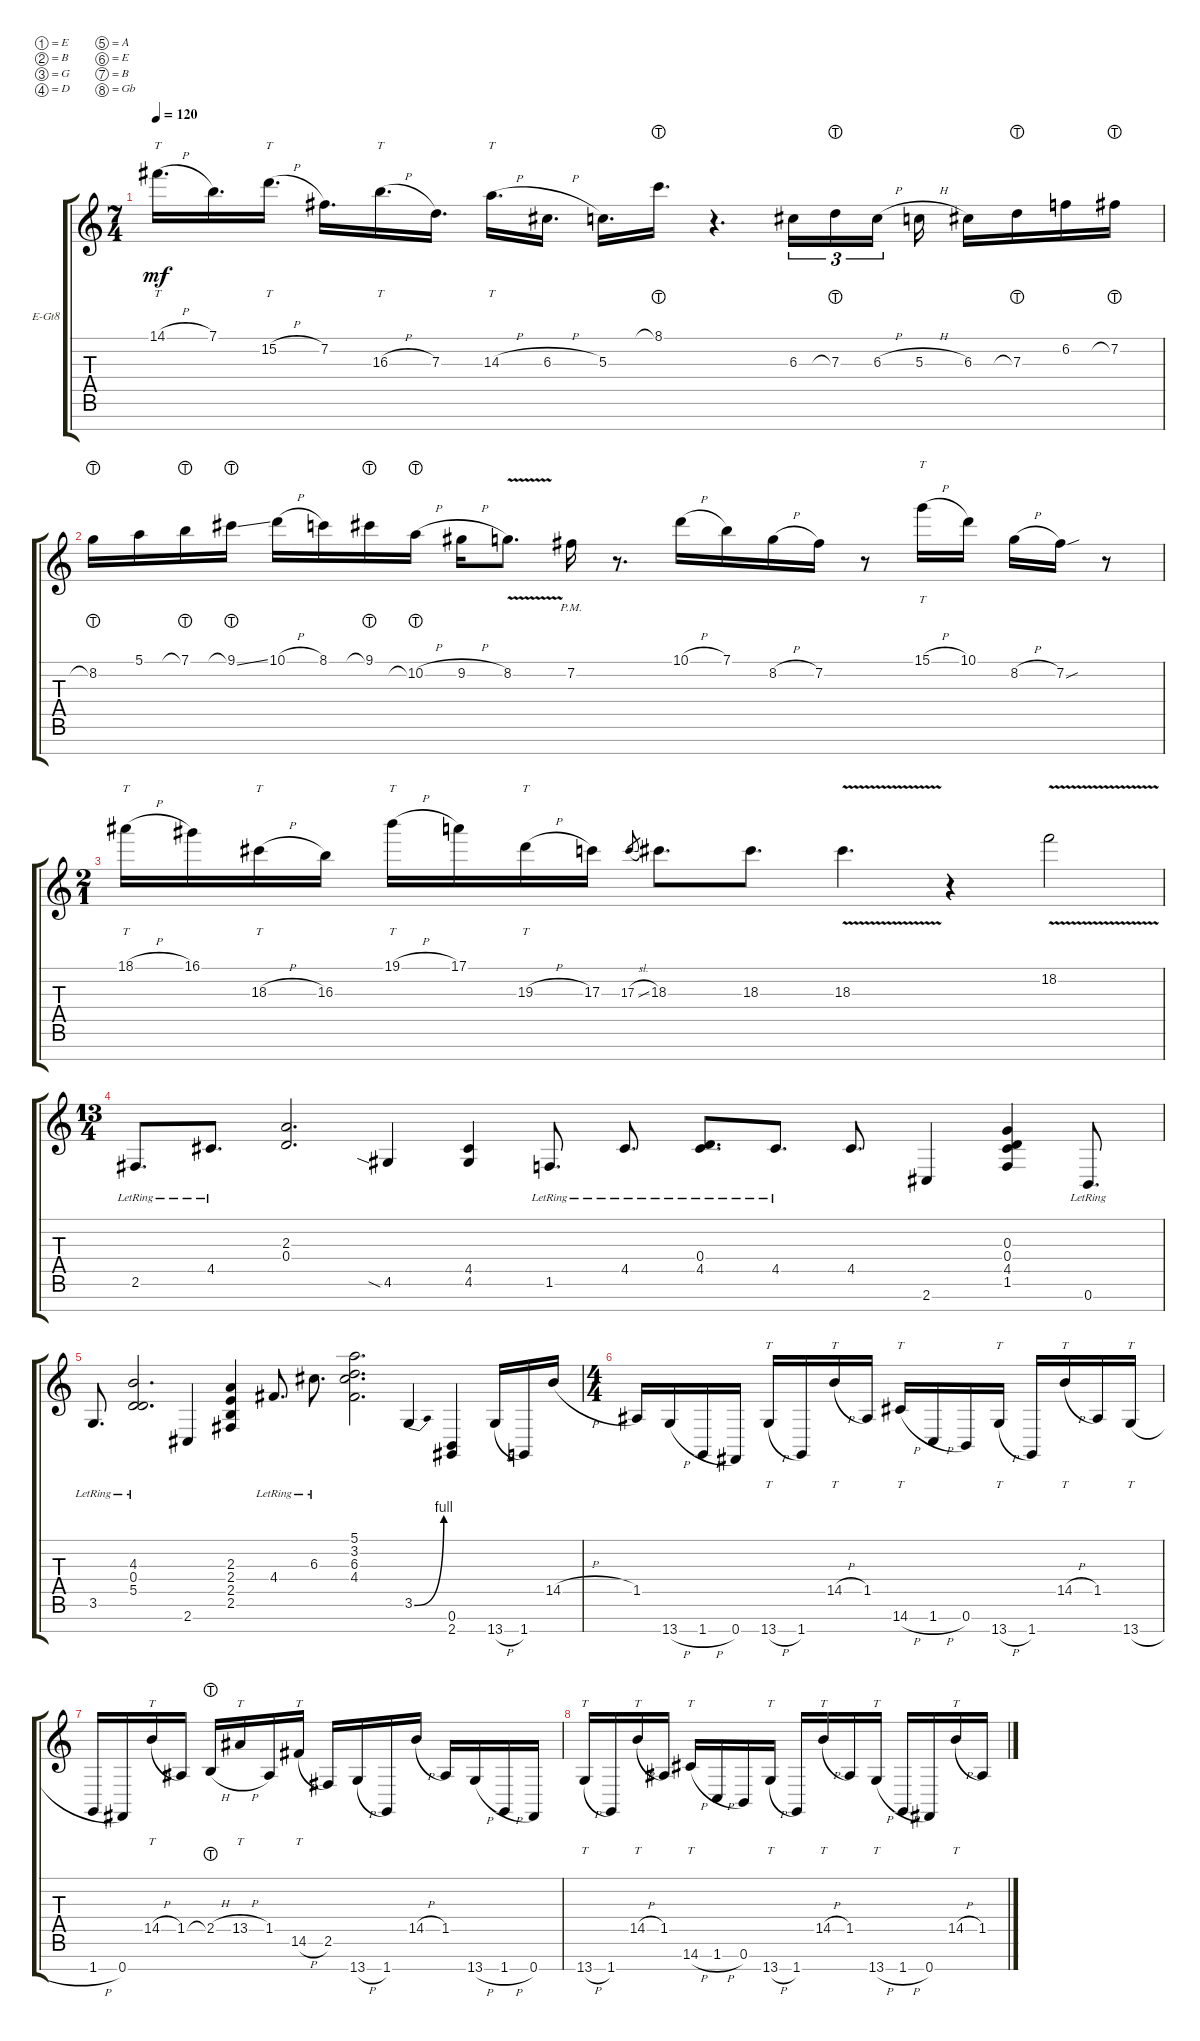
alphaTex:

\defaultSystemsLayout 4
\bracketExtendMode groupsimilarinstruments
\firstSystemTrackNameOrientation horizontal
\otherSystemsTrackNameOrientation horizontal
\track ("Electric Guitar" "E-Gt8") {instrument distortionguitar}
\staff {score tabs}
\tuning (E4 B3 G3 D3 A2 E2 B1 Gb1)
\ts (7 4)
\tempo 120
\clef g2
\ks c
14.1{h}.16{tt d dy mf} 7.1.16{d} 15.2{h}.16{tt d} 7.2.16{d} 16.3{h}.16{tt d} 7.3.16{d} 14.3{h}.16{tt d} 6.3{h}.16{d} 5.3.16{d} 8.1{lht}.16{d} r.4{d} 6.3.16{tu (3 2)} 7.3{lht}.16{tu (3 2)} 6.3{h}.16{tu (3 2)} 5.3{h}.16 6.3.16 7.3{lht}.16 6.2.16 7.2{lht}.16 |
8.2{lht}.16 5.1.16 7.1{lht}.16 9.1{ss lht}.16 10.1{h}.16 8.1.16 9.1{lht}.16 10.2{h lht}.16 9.2{h}.16 8.2{v}.8{d} 7.2{pm}.16 r.8{d} 10.1{h}.16 7.1.16 8.2{h}.16 7.2.16 r.8 15.1{h}.16{tt} 10.1.16 8.2{h}.16 7.2{sou}.16 r.8 |
\ts (2 1)
18.1{h}.16{tt} 16.1.16 18.3{h}.16{tt} 16.3.16 19.1{h}.16{tt} 17.1.16 19.3{h}.16{tt} 17.3.16 17.3{sl}.8{gr} 18.3.8{d} 18.3.8{d} 18.3{v}.4{d} r.4 18.2{v}.2 |
\ts (13 4)
2.6{lr}.8{d} 4.5{lr}.8{d} (0.4 2.3).2{d} 4.6{sia}.4 (4.6 4.5).4 1.6{lr}.8{d} 4.5{lr}.8{d} (0.4{lr} 4.5).8{d} 4.5{lr}.8{d} 4.5.8{d} 2.7.4 (1.6 4.5 0.4 0.3).4 0.7{lr}.8{d} |
3.6{lr}.8{d} (5.5 0.4{lr} 4.3).2{d} 2.7.4 (2.6 2.5 2.4 2.3).4 4.4{lr}.8{d} 6.3{lr}.8{d} (5.1 3.2 6.3 4.4).2{d} 3.6{be (bend 0 0 15.6 4)}.4 (0.7 2.8).4 13.8{h}.16 1.8.16 14.5{h}.16 |
\ts (4 4)
1.5.16 13.8{h}.16 1.8{h}.16 0.8.16 13.8{h}.16{tt} 1.8.16 14.5{h}.16{tt} 1.5.16 14.7{h}.16{tt} 1.7{h}.16 0.7.16 13.8{h}.16{tt} 1.8.16 14.5{h}.16{tt} 1.5.16 13.8{h}.16{tt} |
1.8{h}.16 0.8.16 14.5{h}.16{tt} 1.5.16 2.5{h lht}.16 13.5{h}.16{tt} 1.5.16 14.6{h}.16{tt} 2.6.16 13.8{h}.16 1.8.16 14.5{h}.16 1.5.16 13.8{h}.16 1.8{h}.16 0.8.16 |
13.8{h}.16{tt} 1.8.16 14.5{h}.16{tt} 1.5.16 14.7{h}.16{tt} 1.7{h}.16 0.7.16 13.8{h}.16{tt} 1.8.16 14.5{h}.16{tt} 1.5.16 13.8{h}.16{tt} 1.8{h}.16 0.8.16 14.5{h}.16{tt} 1.5.16
